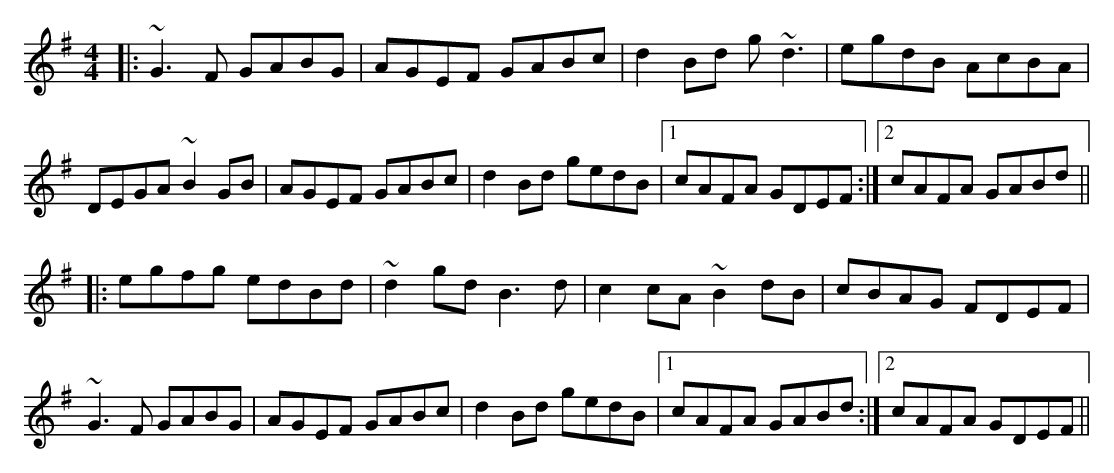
X:1
M:4/4
K:G
|:~G3F GABG|AGEF GABc|d2Bd g~d3|egdB AcBA|
DEGA ~B2GB|AGEF GABc|d2Bd gedB|1 cAFA GDEF:|2 cAFA GABd||
|:egfg edBd|~d2gd B3d|c2cA ~B2dB|cBAG FDEF|
~G3F GABG|AGEF GABc|d2Bd gedB|1 cAFA GABd:|2 cAFA GDEF||
